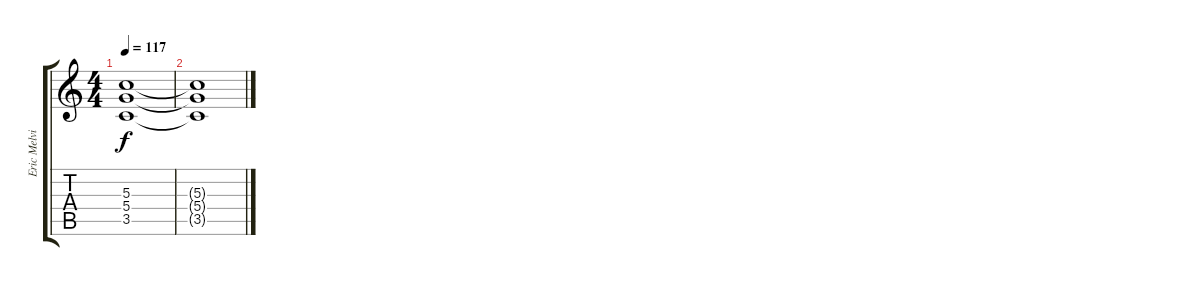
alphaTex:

\track ("Eric Melvin" "Eric Melvi") {instrument distortionguitar}
\staff {score tabs}
\tuning (E4 B3 G3 D3 A2 E2) {hide}
\ts (4 4)
\tempo 117
\clef g2
\ks c
(5.3 5.4 3.5).1{dy f} |
(5.3{t} 5.4{t} 3.5{t}).1
